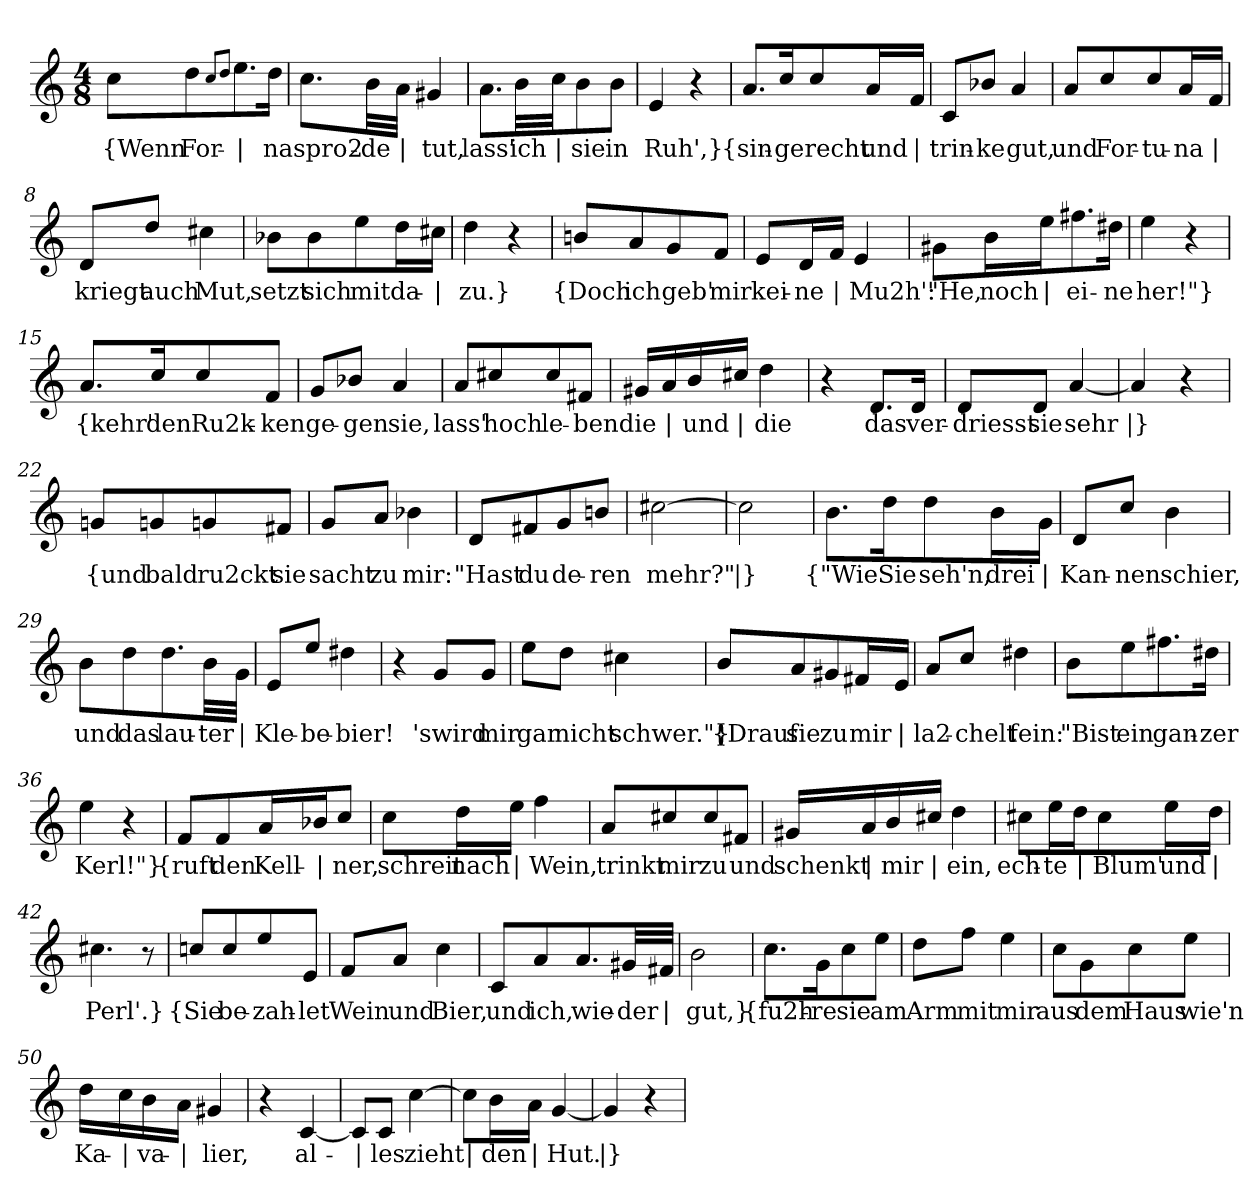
**kern	**text
*part1	*part1
*staff1	*staff1
*clefG2	*
*k[]	*
*M4/8	*
=1	=1
!	!LO:LY:b
8cc\L	{Wenn
!	!LO:LY:b
8dd\	For-
8qcc/L	.
8qdd/J	.
!	!LO:LY:b
8.ee\	|
!	!LO:LY:b
16dd\Jk	-na
=2	=2
!	!LO:LY:b
8.cc\L	spro2-
!	!LO:LY:b
32b\LL	-de
!	!LO:LY:b
32a\JJJ	|
!	!LO:LY:b
4g#X/	tut,
=3	=3
!	!LO:LY:b
8.a\L	lass'
!	!LO:LY:b
32b\LL	ich
!	!LO:LY:b
32cc\JJ	|
!	!LO:LY:b
8b\	sie
!	!LO:LY:b
8b\J	in
=4	=4
!	!LO:LY:b
4e/	Ruh',}
4r	.
=5	=5
!	!LO:LY:b
8.a/L	{sin-
!	!LO:LY:b
16cc/K	-ge
!	!LO:LY:b
8cc/	recht
!	!LO:LY:b
16a/L	und
!	!LO:LY:b
16f/JJ	|
=6	=6
!	!LO:LY:b
8c/L	trin-
!	!LO:LY:b
8b-X/J	-ke
!	!LO:LY:b
4a/	gut,
!!LO:LB:g=z
=7	=7
!	!LO:LY:b
8a/L	und
!	!LO:LY:b
8cc/	For-
!	!LO:LY:b
8cc/	-tu-
!	!LO:LY:b
16a/L	-na
!	!LO:LY:b
16f/JJ	|
=8	=8
!	!LO:LY:b
8d/L	kriegt
!	!LO:LY:b
8dd/J	auch
!	!LO:LY:b
4cc#X\	Mut,
=9	=9
!	!LO:LY:b
8b-X\L	setzt
!	!LO:LY:b
8b-\	sich
!	!LO:LY:b
8ee\	mit
!	!LO:LY:b
16dd\L	da-
!	!LO:LY:b
16cc#X\JJ	|
=10	=10
!	!LO:LY:b
4dd\	-zu.}
4r	.
=11	=11
!	!LO:LY:b
8bn/L	{Doch
!	!LO:LY:b
8a/	ich
!	!LO:LY:b
8g/	geb'
!	!LO:LY:b
8f/J	mir
=12	=12
!	!LO:LY:b
8e/L	kei-
!	!LO:LY:b
16d/L	-ne
!	!LO:LY:b
16f/JJ	|
!	!LO:LY:b
4e/	Mu2h':
!!LO:LB:g=z
=13	=13
!	!LO:LY:b
8g#X\L	"He,
!	!LO:LY:b
16b\L	noch
!	!LO:LY:b
16ee\J	|
!	!LO:LY:b
8.ff#X\	ei-
!	!LO:LY:b
16dd#X\Jk	-ne
=14	=14
!	!LO:LY:b
4ee\	her!"}
4r	.
=15	=15
!	!LO:LY:b
8.a/L	{kehr'
!	!LO:LY:b
16cc/K	den
!	!LO:LY:b
8cc/	Ru2k-
!	!LO:LY:b
8f/J	-ken
=16	=16
!	!LO:LY:b
8g/L	ge-
!	!LO:LY:b
8b-X/J	-gen
!	!LO:LY:b
4a/	sie,
=17	=17
!	!LO:LY:b
8a/L	lass'
!	!LO:LY:b
8cc#X/	hoch
!	!LO:LY:b
8cc#/	le-
!	!LO:LY:b
8f#X/J	-ben
=18	=18
!	!LO:LY:b
16g#X/LL	die
!	!LO:LY:b
16a/	|
!	!LO:LY:b
16b/	und
!	!LO:LY:b
16cc#X/JJ	|
!	!LO:LY:b
4dd\	die
!!LO:LB:g=z
=19	=19
4r	.
!	!LO:LY:b
8.d/L	das
!	!LO:LY:b
16d/Jk	ver-
=20	=20
!	!LO:LY:b
8d/L	-driesst
!	!LO:LY:b
8d/J	sie
!	!LO:LY:b
[4a/	sehr
=21	=21
!	!LO:LY:b
4a/]	|}
4r	.
=22	=22
!	!LO:LY:b
8gn/L	{und
!	!LO:LY:b
8gn/	bald
!	!LO:LY:b
8gn/	ru2ckt
!	!LO:LY:b
8f#X/J	sie
=23	=23
!	!LO:LY:b
8g/L	sacht
!	!LO:LY:b
8a/J	zu
!	!LO:LY:b
4b-X\	mir:
=24	=24
!	!LO:LY:b
8d/L	"Hast
!	!LO:LY:b
8f#X/	du
!	!LO:LY:b
8g/	de-
!	!LO:LY:b
8bn/J	-ren
=25	=25
!	!LO:LY:b
[2cc#X\	mehr?"
=26	=26
!	!LO:LY:b
2cc#\]	|}
!!LO:LB:g=z
=27	=27
!	!LO:LY:b
8.b\L	{"Wie
!	!LO:LY:b
16dd\K	Sie
!	!LO:LY:b
8dd\	seh'n,
!	!LO:LY:b
16b\L	drei
!	!LO:LY:b
16g\JJ	|
=28	=28
!	!LO:LY:b
8d/L	Kan-
!	!LO:LY:b
8cc/J	-nen
!	!LO:LY:b
4b\	schier,
=29	=29
!	!LO:LY:b
8b\L	und
!	!LO:LY:b
8dd\	das
!	!LO:LY:b
8.dd\	lau-
!	!LO:LY:b
32b\LL	-ter
!	!LO:LY:b
32g\JJJ	|
=30	=30
!	!LO:LY:b
8e/L	Kle-
!	!LO:LY:b
8ee/J	-be-
!	!LO:LY:b
4dd#X\	-bier!
=31	=31
4r	.
!	!LO:LY:b
8g/L	'swird
!	!LO:LY:b
8g/J	mir
=32	=32
!	!LO:LY:b
8ee\L	gar
!	!LO:LY:b
8dd\J	nicht
!	!LO:LY:b
4cc#X\	schwer."}
!!LO:LB:g=z
=33	=33
!	!LO:LY:b
8b/L	{Drauf
!	!LO:LY:b
8a/	sie
!	!LO:LY:b
8g#X/	zu
!	!LO:LY:b
16f#X/L	mir
!	!LO:LY:b
16e/JJ	|
=34	=34
!	!LO:LY:b
8a/L	la2-
!	!LO:LY:b
8cc/J	-chelt
!	!LO:LY:b
4dd#X\	fein:
=35	=35
!	!LO:LY:b
8b\L	"Bist
!	!LO:LY:b
8ee\	ein
!	!LO:LY:b
8.ff#X\	gan-
!	!LO:LY:b
16dd#X\Jk	-zer
=36	=36
!	!LO:LY:b
4ee\	Kerl!"}
4r	.
=37	=37
!	!LO:LY:b
8f/L	{ruft
!	!LO:LY:b
8f/	den
!	!LO:LY:b
16a/L	Kell-
!	!LO:LY:b
16b-X/J	|
!	!LO:LY:b
8cc/J	-ner,
=38	=38
!	!LO:LY:b
8cc\L	schreit
!	!LO:LY:b
16dd\L	nach
!	!LO:LY:b
16ee\JJ	|
!	!LO:LY:b
4ff\	Wein,
!!LO:LB:g=z
=39	=39
!	!LO:LY:b
8a/L	trinkt
!	!LO:LY:b
8cc#X/	mir
!	!LO:LY:b
8cc#/	zu
!	!LO:LY:b
8f#X/J	und
=40	=40
!	!LO:LY:b
16g#X/LL	schenkt
!	!LO:LY:b
16a/	|
!	!LO:LY:b
16b/	mir
!	!LO:LY:b
16cc#X/JJ	|
!	!LO:LY:b
4dd\	ein,
=41	=41
!	!LO:LY:b
8cc#X\L	ech-
!	!LO:LY:b
16ee\L	-te
!	!LO:LY:b
16dd\J	|
!	!LO:LY:b
8cc#\	Blum'
!	!LO:LY:b
16ee\L	und
!	!LO:LY:b
16dd\JJ	|
=42	=42
!	!LO:LY:b
4.cc#X\	Perl'.}
8r	.
=43	=43
!	!LO:LY:b
8ccn/L	{Sie
!	!LO:LY:b
8cc/	be-
!	!LO:LY:b
8ee/	-zah-
!	!LO:LY:b
8e/J	-let
=44	=44
!	!LO:LY:b
8f/L	Wein
!	!LO:LY:b
8a/J	und
!	!LO:LY:b
4cc\	Bier,
!!LO:LB:g=z
=45	=45
!	!LO:LY:b
8c/L	und
!	!LO:LY:b
8a/	ich,
!	!LO:LY:b
8.a/	wie-
!	!LO:LY:b
32g#X/LL	-der
!	!LO:LY:b
32f#X/JJJ	|
=46	=46
!	!LO:LY:b
2b\	gut,}
=47	=47
!	!LO:LY:b
8.cc\L	{fu2h-
!	!LO:LY:b
16g\K	-re
!	!LO:LY:b
8cc\	sie
!	!LO:LY:b
8ee\J	am
=48	=48
!	!LO:LY:b
8dd\L	Arm
!	!LO:LY:b
8ff\J	mit
!	!LO:LY:b
4ee\	mir
=49	=49
!	!LO:LY:b
8cc\L	aus
!	!LO:LY:b
8g\	dem
!	!LO:LY:b
8cc\	Haus
!	!LO:LY:b
8ee\J	wie'n
=50	=50
!	!LO:LY:b
16dd\LL	Ka-
!	!LO:LY:b
16cc\	|
!	!LO:LY:b
16b\	-va-
!	!LO:LY:b
16a\JJ	|
!	!LO:LY:b
4g#X/	-lier,
=51	=51
4r	.
!	!LO:LY:b
[4c/	al-
!!LO:LB:g=z
=52	=52
!	!LO:LY:b
8c/L]	|
!	!LO:LY:b
8c/J	-les
!	!LO:LY:b
[4cc\	zieht
=53	=53
!	!LO:LY:b
8cc\L]	|
!	!LO:LY:b
16b\L	den
!	!LO:LY:b
16a\JJ	|
!	!LO:LY:b
[4g/	Hut.
=54	=54
!	!LO:LY:b
4g/]	|}
4r	.
=	=
*-	*-
